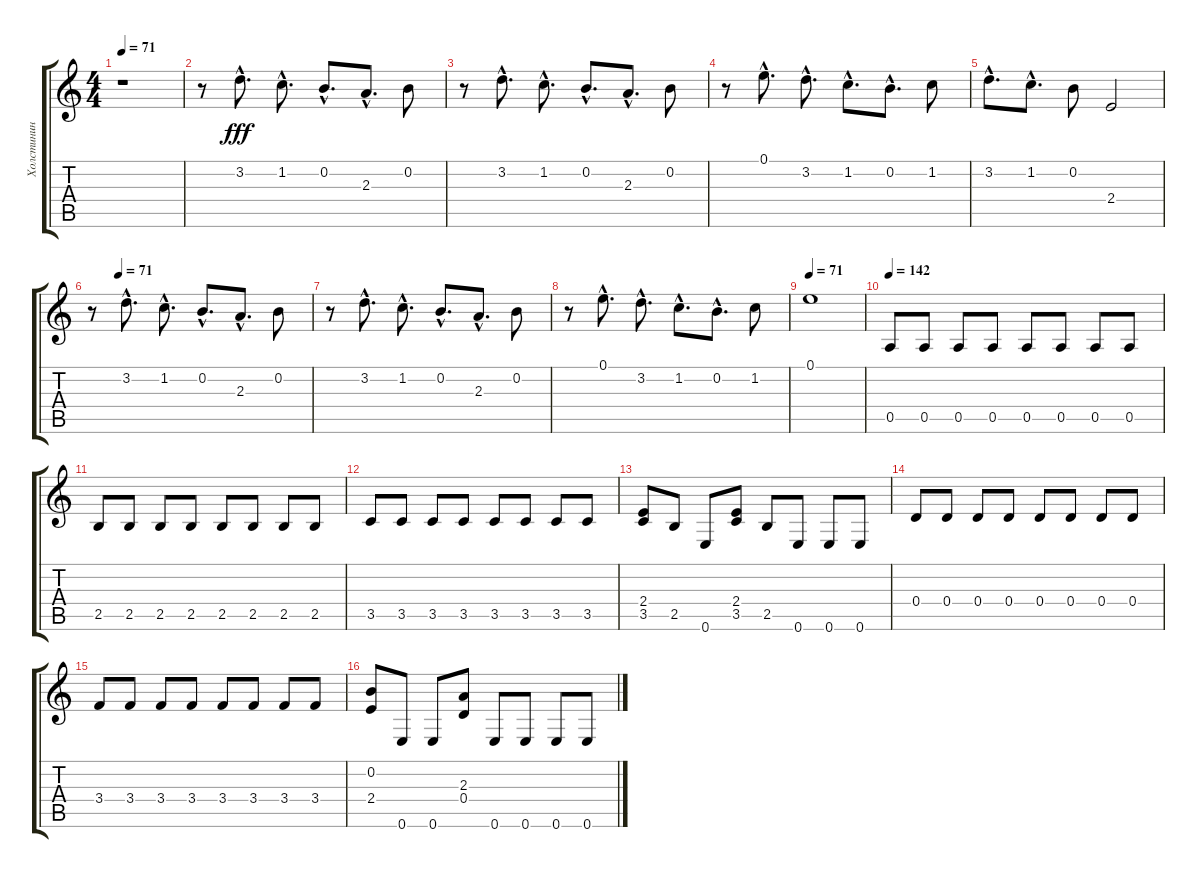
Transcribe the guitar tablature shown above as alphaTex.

\track ("Холстинин" "Холстинин") {instrument distortionguitar}
\staff {score tabs}
\tuning (E4 B3 G3 D3 A2 E2) {hide}
\ts (4 4)
\tempo 71
\clef g2
\ks c
r.1{dy fff instrument distortionguitar} |
r.8{instrument distortionguitar} 3.2{hac}.8{d} 1.2{hac}.8{d} 0.2{hac}.8{d} 2.3{hac}.8{d} 0.2.8 |
r.8 3.2{hac}.8{d} 1.2{hac}.8{d} 0.2{hac}.8{d} 2.3{hac}.8{d} 0.2.8 |
r.8 0.1{hac}.8{d} 3.2{hac}.8{d} 1.2{hac}.8{d} 0.2{hac}.8{d} 1.2.8 |
3.2{hac}.8{d} 1.2{hac}.8{d} 0.2.8 2.4.2 |
\tempo (71 0.125)
r.8 3.2{hac}.8{d} 1.2{hac}.8{d} 0.2{hac}.8{d} 2.3{hac}.8{d} 0.2.8 |
r.8 3.2{hac}.8{d} 1.2{hac}.8{d} 0.2{hac}.8{d} 2.3{hac}.8{d} 0.2.8 |
r.8 0.1{hac}.8{d} 3.2{hac}.8{d} 1.2{hac}.8{d} 0.2{hac}.8{d} 1.2.8 |
\tempo 71
0.1.1 |
\tempo 142
0.5.8 0.5.8 0.5.8 0.5.8 0.5.8 0.5.8 0.5.8 0.5.8 |
2.5.8 2.5.8 2.5.8 2.5.8 2.5.8 2.5.8 2.5.8 2.5.8 |
3.5.8 3.5.8 3.5.8 3.5.8 3.5.8 3.5.8 3.5.8 3.5.8 |
(2.4 3.5).8 2.5.8 0.6.8 (2.4 3.5).8 2.5.8 0.6.8 0.6.8 0.6.8 |
0.4.8 0.4.8 0.4.8 0.4.8 0.4.8 0.4.8 0.4.8 0.4.8 |
3.4.8 3.4.8 3.4.8 3.4.8 3.4.8 3.4.8 3.4.8 3.4.8 |
(0.2 2.4).8 0.6.8 0.6.8 (2.3 0.4).8 0.6.8 0.6.8 0.6.8 0.6.8
